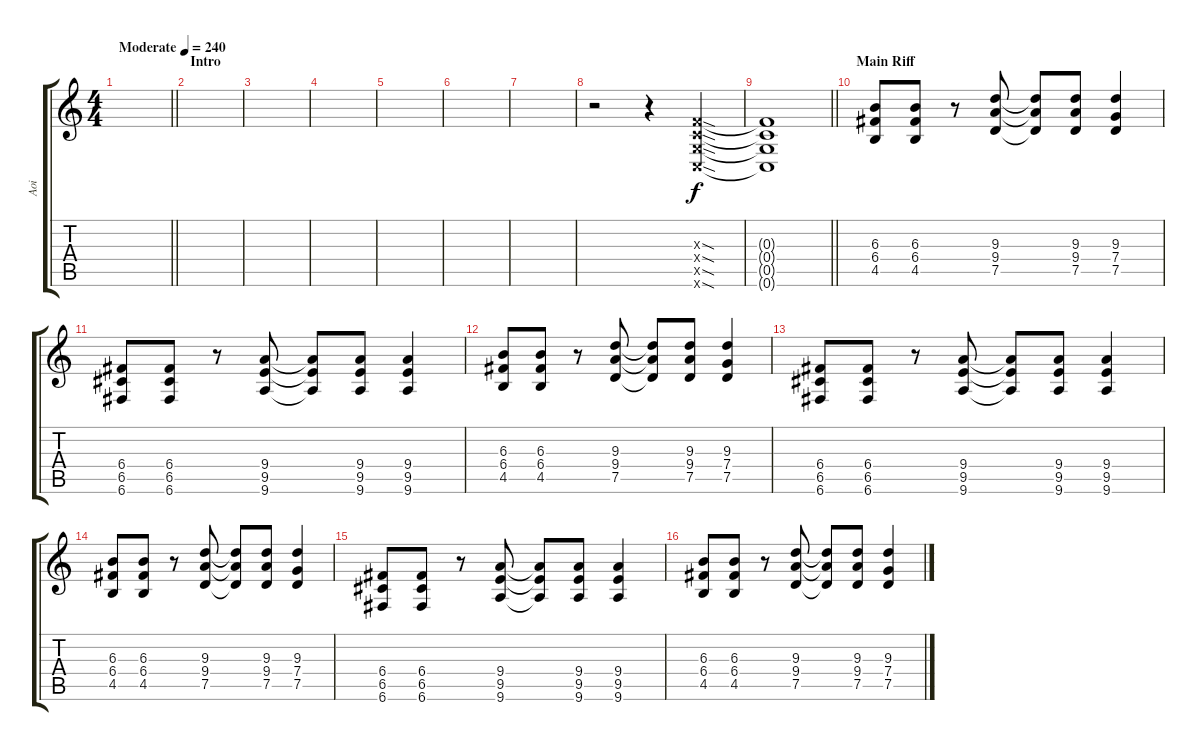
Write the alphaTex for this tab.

\track ("Aoi" "Aoi") {instrument distortionguitar}
\staff {score tabs}
\tuning (D4 A3 F3 C3 G2 C2) {hide}
\ts (4 4)
\tempo (240 "Moderate")
\clef g2
\barLineRight lightlight
\ks c
|
\section ("" "Intro")
|
|
|
|
|
|
r.2 r.4 (0.3{sod x} 0.4{sod x} 0.5{sod x} 0.6{sod x}).4 |
\barLineRight lightlight
(0.3{t} 0.4{t} 0.5{t} 0.6{t}).1 |
\section ("" "Main Riff")
(6.3 6.4 4.5).8{balance 3} (6.3 6.4 4.5).8 r.8 (9.3 9.4 7.5).8 (9.3{t} 9.4{t} 7.5{t}).8 (9.3 9.4 7.5).8 (9.3 7.4 7.5).4 |
(6.4 6.5 6.6).8 (6.4 6.5 6.6).8 r.8 (9.4 9.5 9.6).8 (9.4{t} 9.5{t} 9.6{t}).8 (9.4 9.5 9.6).8 (9.4 9.5 9.6).4 |
(6.3 6.4 4.5).8 (6.3 6.4 4.5).8 r.8 (9.3 9.4 7.5).8 (9.3{t} 9.4{t} 7.5{t}).8 (9.3 9.4 7.5).8 (9.3 7.4 7.5).4 |
(6.4 6.5 6.6).8 (6.4 6.5 6.6).8 r.8 (9.4 9.5 9.6).8 (9.4{t} 9.5{t} 9.6{t}).8 (9.4 9.5 9.6).8 (9.4 9.5 9.6).4 |
(6.3 6.4 4.5).8 (6.3 6.4 4.5).8 r.8 (9.3 9.4 7.5).8 (9.3{t} 9.4{t} 7.5{t}).8 (9.3 9.4 7.5).8 (9.3 7.4 7.5).4 |
(6.4 6.5 6.6).8 (6.4 6.5 6.6).8 r.8 (9.4 9.5 9.6).8 (9.4{t} 9.5{t} 9.6{t}).8 (9.4 9.5 9.6).8 (9.4 9.5 9.6).4 |
(6.3 6.4 4.5).8 (6.3 6.4 4.5).8 r.8 (9.3 9.4 7.5).8 (9.3{t} 9.4{t} 7.5{t}).8 (9.3 9.4 7.5).8 (9.3 7.4 7.5).4
